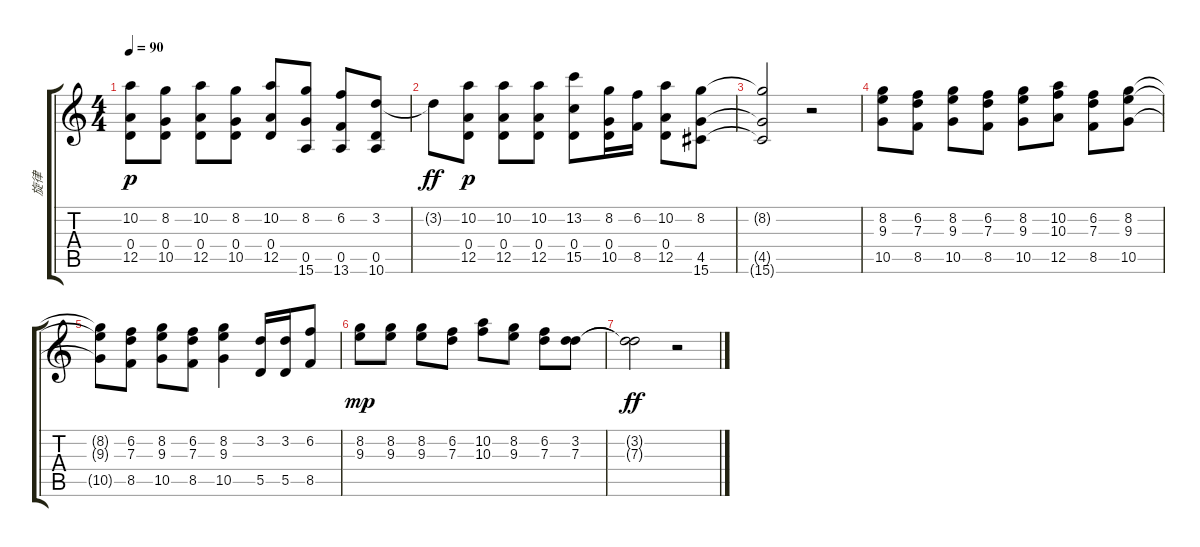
\track ("旋律" "旋律") {instrument overdrivenguitar}
\staff {score tabs}
\tuning (E4 B3 G3 D3 A2 E2) {hide}
\ts (4 4)
\tempo 90
\clef g2
\ks c
(10.2{t} 0.4{t} 12.5{t}).8{dy p} (8.2 0.4 10.5).8 (10.2 0.4 12.5).8 (8.2 0.4 10.5).8 (10.2 0.4 12.5).8 (8.2 0.5 15.6).8 (6.2 0.5 13.6).8 (3.2 0.5 10.6).8 |
3.2{t}.8{dy ff} (10.2 0.4 12.5).8{dy p} (10.2 0.4 12.5).8 (10.2 0.4 12.5).8 (13.2 0.4 15.5).8 (8.2 0.4 10.5).16 (6.2 8.5).16 (10.2 0.4 12.5).8 (8.2 4.5 15.6).8 |
(8.2{t} 4.5{t} 15.6{t}).2 r.2 |
(8.2 9.3 10.5).8 (6.2 7.3 8.5).8 (8.2 9.3 10.5).8 (6.2 7.3 8.5).8 (8.2 9.3 10.5).8 (10.2 10.3 12.5).8 (6.2 7.3 8.5).8 (8.2 9.3 10.5).8 |
(8.2{t} 9.3{t} 10.5{t}).8 (6.2 7.3 8.5).8 (8.2 9.3 10.5).8 (6.2 7.3 8.5).8 (8.2 9.3 10.5).4 (3.2 5.5).16 (3.2 5.5).16 (6.2 8.5).8 |
(8.2 9.3).8{dy mp} (8.2 9.3).8 (8.2 9.3).8 (6.2 7.3).8 (10.2 10.3).8 (8.2 9.3).8 (6.2 7.3).8 (3.2 7.3).8 |
(3.2{t} 7.3{t}).2{dy ff} r.2
